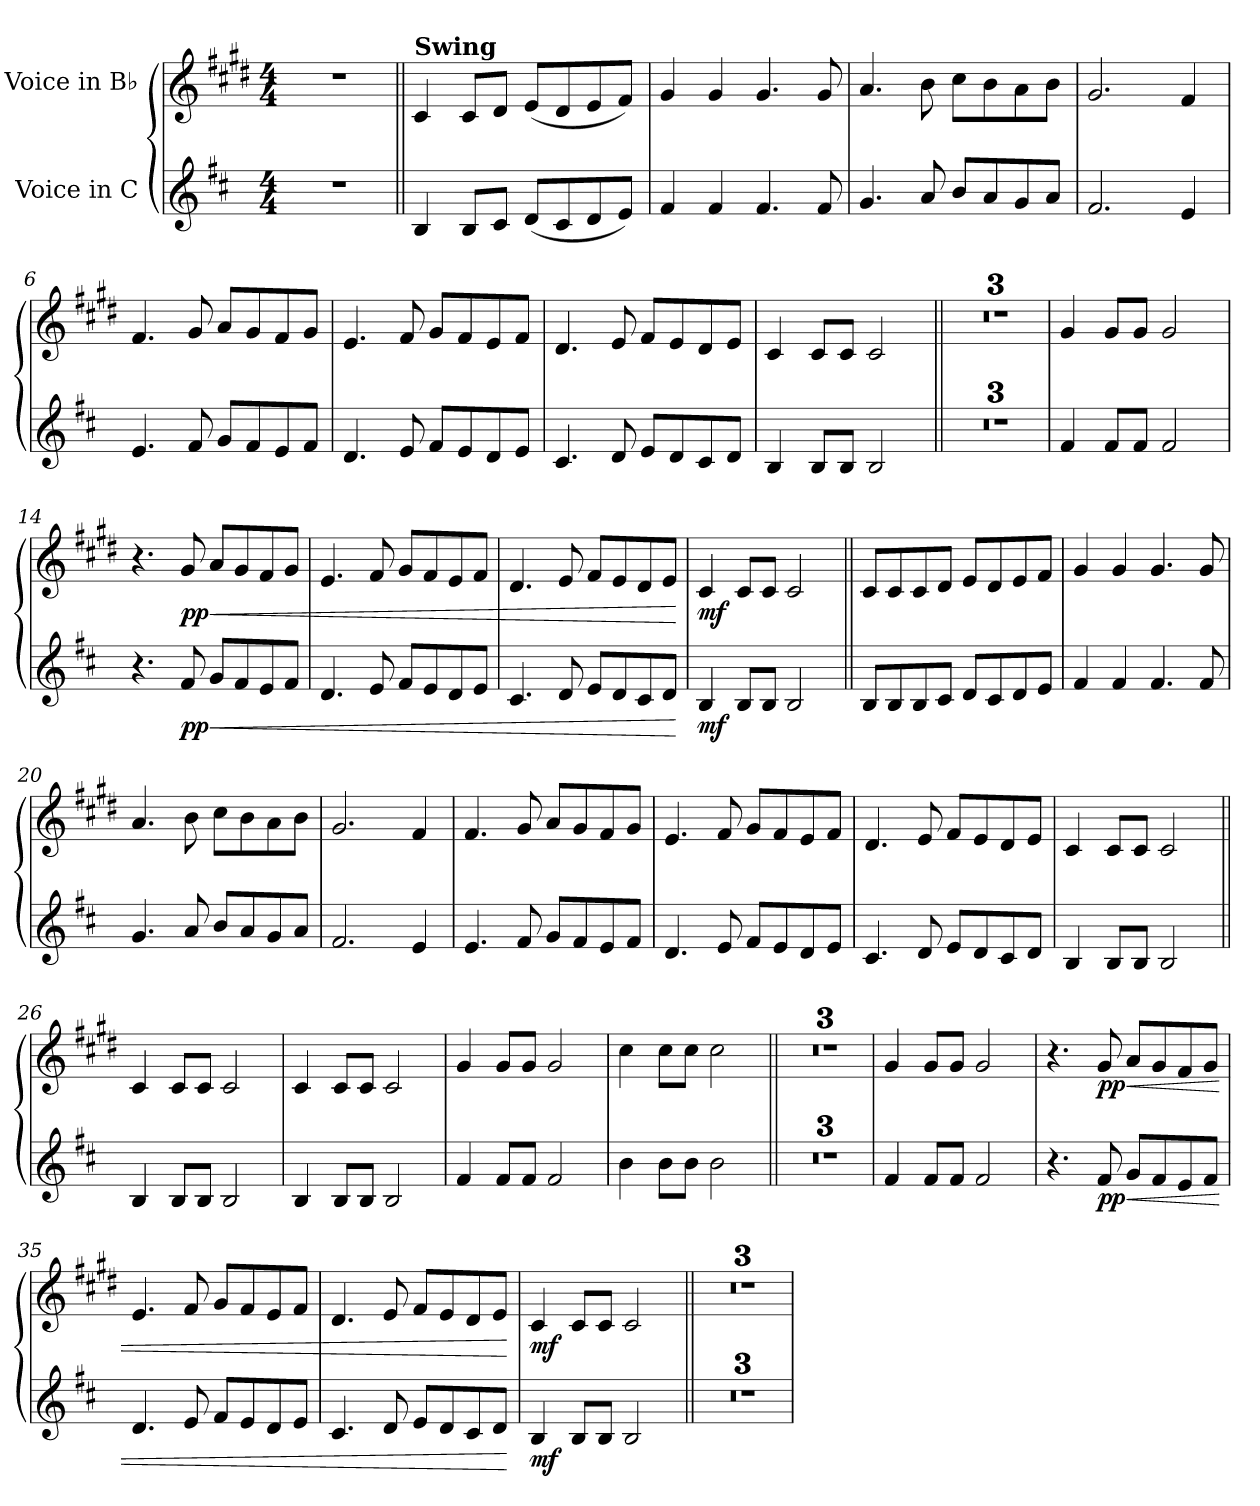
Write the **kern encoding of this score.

**kern	**dynam	**kern	**dynam
*part2	*part2	*part1	*part1
*staff2	*staff2	*staff1	*staff1
*I"Voice in C	*	*I"Voice in B♭	*
*clefG2	*	*clefG2	*
*	*	*ITrd1c2	*
*k[f#c#]	*	*k[f#c#]	*
*M4/4	*	*M4/4	*
=1	=1	=1	=1
1r	.	1r	.
=2||	=2||	=2||	=2||
!	!	!LO:TX:B:t=Swing	!
4B/	.	4B/	.
8B/L	.	8B/L	.
8c#/J	.	8c#/J	.
(<8d/L	.	(<8d/L	.
8c#/	.	8c#/	.
8d/	.	8d/	.
8e/J)	.	8e/J)	.
=3	=3	=3	=3
4f#/	.	4f#/	.
4f#/	.	4f#/	.
4.f#/	.	4.f#/	.
8f#/	.	8f#/	.
=4	=4	=4	=4
4.g/	.	4.g/	.
8a/	.	8a\	.
8b/L	.	8b\L	.
8a/	.	8a\	.
8g/	.	8g\	.
8a/J	.	8a\J	.
=5	=5	=5	=5
2.f#/	.	2.f#/	.
4e/	.	4e/	.
=6	=6	=6	=6
4.e/	.	4.e/	.
8f#/	.	8f#/	.
8g/L	.	8g/L	.
8f#/	.	8f#/	.
8e/	.	8e/	.
8f#/J	.	8f#/J	.
=7	=7	=7	=7
4.d/	.	4.d/	.
8e/	.	8e/	.
8f#/L	.	8f#/L	.
8e/	.	8e/	.
8d/	.	8d/	.
8e/J	.	8e/J	.
=8	=8	=8	=8
4.c#/	.	4.c#/	.
8d/	.	8d/	.
8e/L	.	8e/L	.
8d/	.	8d/	.
8c#/	.	8c#/	.
8d/J	.	8d/J	.
=9	=9	=9	=9
4B/	.	4B/	.
8B/L	.	8B/L	.
8B/J	.	8B/J	.
2B/	.	2B/	.
=10||	=10||	=10||	=10||
1r	.	1r	.
=11	=11	=11	=11
1r	.	1r	.
=12	=12	=12	=12
1r	.	1r	.
=13	=13	=13	=13
4f#/	.	4f#/	.
8f#/L	.	8f#/L	.
8f#/J	.	8f#/J	.
2f#/	.	2f#/	.
=14	=14	=14	=14
4.r	.	4.r	.
!	!LO:DY:b	!	!LO:DY:b
8f#/	pp	8f#/	pp
!	!LO:HP:b	!	!LO:HP:b
8g/L	<	8g/L	<
8f#/	.	8f#/	.
8e/	.	8e/	.
8f#/J	.	8f#/J	.
=15	=15	=15	=15
4.d/	.	4.d/	.
8e/	.	8e/	.
8f#/L	.	8f#/L	.
8e/	.	8e/	.
8d/	.	8d/	.
8e/J	.	8e/J	.
=16	=16	=16	=16
4.c#/	.	4.c#/	.
8d/	.	8d/	.
8e/L	.	8e/L	.
8d/	.	8d/	.
8c#/	.	8c#/	.
8d/J	.	8d/J	.
.	[	.	[
=17	=17	=17	=17
!	!LO:DY:b	!	!LO:DY:b
4B/	mf	4B/	mf
8B/L	.	8B/L	.
8B/J	.	8B/J	.
2B/	.	2B/	.
=18||	=18||	=18||	=18||
8B/L	.	8B/L	.
8B/	.	8B/	.
8B/	.	8B/	.
8c#/J	.	8c#/J	.
8d/L	.	8d/L	.
8c#/	.	8c#/	.
8d/	.	8d/	.
8e/J	.	8e/J	.
=19	=19	=19	=19
4f#/	.	4f#/	.
4f#/	.	4f#/	.
4.f#/	.	4.f#/	.
8f#/	.	8f#/	.
=20	=20	=20	=20
4.g/	.	4.g/	.
8a/	.	8a\	.
8b/L	.	8b\L	.
8a/	.	8a\	.
8g/	.	8g\	.
8a/J	.	8a\J	.
=21	=21	=21	=21
2.f#/	.	2.f#/	.
4e/	.	4e/	.
=22	=22	=22	=22
4.e/	.	4.e/	.
8f#/	.	8f#/	.
8g/L	.	8g/L	.
8f#/	.	8f#/	.
8e/	.	8e/	.
8f#/J	.	8f#/J	.
=23	=23	=23	=23
4.d/	.	4.d/	.
8e/	.	8e/	.
8f#/L	.	8f#/L	.
8e/	.	8e/	.
8d/	.	8d/	.
8e/J	.	8e/J	.
=24	=24	=24	=24
4.c#/	.	4.c#/	.
8d/	.	8d/	.
8e/L	.	8e/L	.
8d/	.	8d/	.
8c#/	.	8c#/	.
8d/J	.	8d/J	.
=25	=25	=25	=25
4B/	.	4B/	.
8B/L	.	8B/L	.
8B/J	.	8B/J	.
2B/	.	2B/	.
=26||	=26||	=26||	=26||
4B/	.	4B/	.
8B/L	.	8B/L	.
8B/J	.	8B/J	.
2B/	.	2B/	.
=27	=27	=27	=27
4B/	.	4B/	.
8B/L	.	8B/L	.
8B/J	.	8B/J	.
2B/	.	2B/	.
=28	=28	=28	=28
4f#/	.	4f#/	.
8f#/L	.	8f#/L	.
8f#/J	.	8f#/J	.
2f#/	.	2f#/	.
=29	=29	=29	=29
4b\	.	4b\	.
8b\L	.	8b\L	.
8b\J	.	8b\J	.
2b\	.	2b\	.
=30||	=30||	=30||	=30||
1r	.	1r	.
=31	=31	=31	=31
1r	.	1r	.
=32	=32	=32	=32
1r	.	1r	.
=33	=33	=33	=33
4f#/	.	4f#/	.
8f#/L	.	8f#/L	.
8f#/J	.	8f#/J	.
2f#/	.	2f#/	.
=34	=34	=34	=34
4.r	.	4.r	.
!	!LO:DY:b	!	!LO:DY:b
8f#/	pp	8f#/	pp
!	!LO:HP:b	!	!LO:HP:b
8g/L	<	8g/L	<
8f#/	.	8f#/	.
8e/	.	8e/	.
8f#/J	.	8f#/J	.
=35	=35	=35	=35
4.d/	.	4.d/	.
8e/	.	8e/	.
8f#/L	.	8f#/L	.
8e/	.	8e/	.
8d/	.	8d/	.
8e/J	.	8e/J	.
=36	=36	=36	=36
4.c#/	.	4.c#/	.
8d/	.	8d/	.
8e/L	.	8e/L	.
8d/	.	8d/	.
8c#/	.	8c#/	.
8d/J	.	8d/J	.
.	[	.	[
=37	=37	=37	=37
!	!LO:DY:b	!	!LO:DY:b
4B/	mf	4B/	mf
8B/L	.	8B/L	.
8B/J	.	8B/J	.
2B/	.	2B/	.
=38||	=38||	=38||	=38||
1r	.	1r	.
=39	=39	=39	=39
1r	.	1r	.
=40	=40	=40	=40
1r	.	1r	.
=	=	=	=
*-	*-	*-	*-
